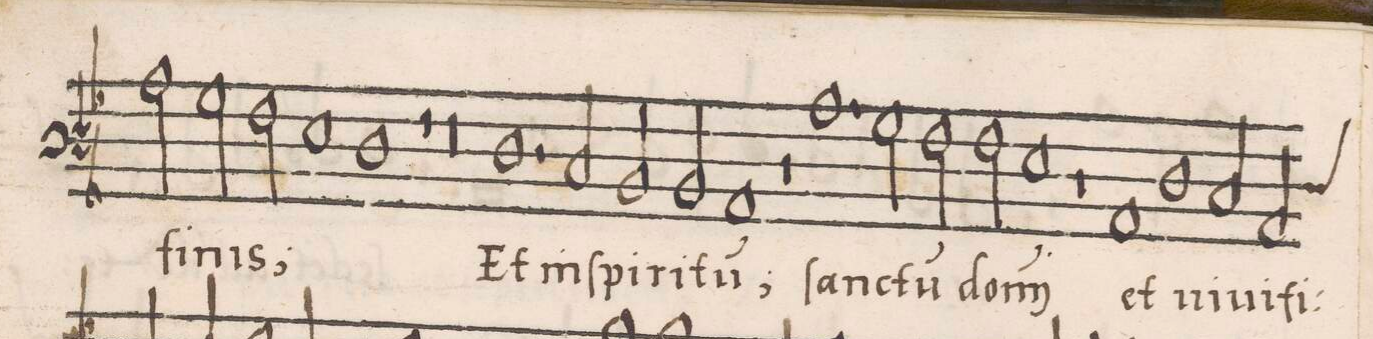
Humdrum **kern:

**kern	**text
*I"BASSVS	*
*clefF3	*
*k[b-]	*
*met(C|)	*
*M2/1	*
2c\	fi-
=188-	=188-
2B-\	-nis;
2A\	.
1G	.
=189-	=189-
1F	.
1r	.
=190-	=190-
0r	.
=191-	=191-
1.F	Et
2E/	in
=192-	=192-
2D/	ſpi-
2D/	-ri-
1C	-tu(m);
=193-	=193-
1r	.
1.c	ſanc-
=194-	=194-
2B-\	-tu(m)
2A\	do-
2A\	-mi-
=195-	=195-
1G	-(num)
1r	.
=196-	=196-
1C	et
1F	ui-
=197-	=197-
2E/	-ui-
*custos:F	*
2C/	-fi-
*-	*-
